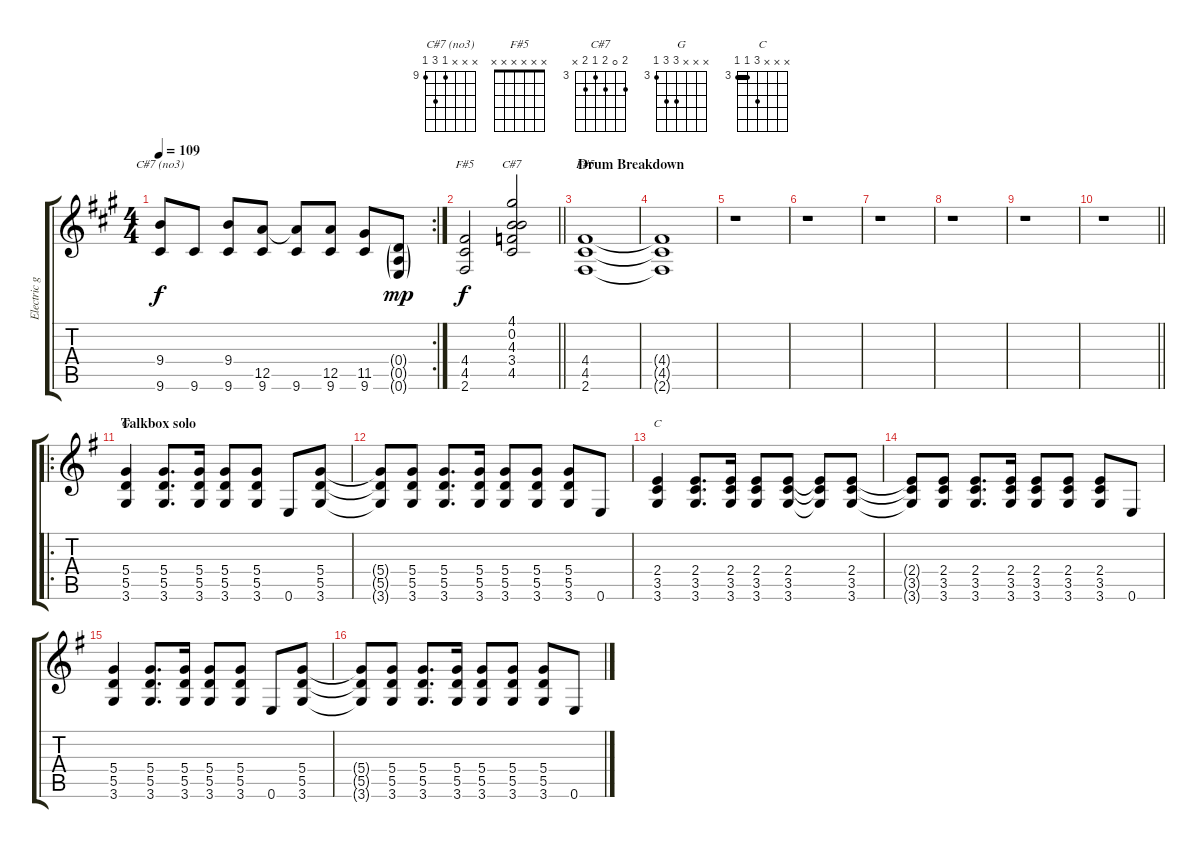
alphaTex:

\track ("Electric guitar: Main" "Electric g") {instrument overdrivenguitar}
\staff {score tabs}
\tuning (E4 B3 G3 D3 A2 E2) {hide}
\chord ("C#7 (no3)" x x x 9 11 9) {firstfret 9}
\chord ("F#5" x x x 4 4 2) {firstfret 2}
\chord ("C#7" 4 0 4 3 4 x) {firstfret 3}
\chord ("F#5" x x x x x x)
\chord ("G" x x x 5 5 3) {firstfret 3}
\chord ("C" x x x 5 3 3) {firstfret 3 barre 3}
\rc 2
\ts (4 4)
\tempo 109
\clef g2
\ks a
(9.4 9.6).8{ch "C#7 (no3)" dy f} 9.6.8 (9.4 9.6).8 (12.5 9.6).8 (12.5{t} 9.6).8 (12.5 9.6).8 (11.5 9.6).8 (0.4{g} 0.5{g} 0.6{g}).8{dy mp} |
\barLineRight lightlight
(4.4 4.5 2.6).2{ch "F#5" dy f} (4.1 0.2 4.3 3.4 4.5).2{ch "C#7"} |
\section ("" "Drum Breakdown")
(4.4 4.5 2.6).1{ch "F#5"} |
(4.4{t} 4.5{t} 2.6{t}).1 |
r.1 |
r.1 |
r.1 |
r.1 |
r.1 |
\barLineRight lightlight
r.1 |
\ro
\section ("" "Talkbox solo")
\ks g
(5.4 5.5 3.6).4{ch "G"} (5.4 5.5 3.6).8{d} (5.4 5.5 3.6).16 (5.4 5.5 3.6).8 (5.4 5.5 3.6).8 0.6.8 (5.4 5.5 3.6).8 |
(5.4{t} 5.5{t} 3.6{t}).8 (5.4 5.5 3.6).8 (5.4 5.5 3.6).8{d} (5.4 5.5 3.6).16 (5.4 5.5 3.6).8 (5.4 5.5 3.6).8 (5.4 5.5 3.6).8 0.6.8 |
(2.4 3.5 3.6).4{ch "C"} (2.4 3.5 3.6).8{d} (2.4 3.5 3.6).16 (2.4 3.5 3.6).8 (2.4 3.5 3.6).8 (2.4{t} 3.5{t} 3.6{t}).8 (2.4 3.5 3.6).8 |
(2.4{t} 3.5{t} 3.6{t}).8 (2.4 3.5 3.6).8 (2.4 3.5 3.6).8{d} (2.4 3.5 3.6).16 (2.4 3.5 3.6).8 (2.4 3.5 3.6).8 (2.4 3.5 3.6).8 0.6.8 |
(5.4 5.5 3.6).4 (5.4 5.5 3.6).8{d} (5.4 5.5 3.6).16 (5.4 5.5 3.6).8 (5.4 5.5 3.6).8 0.6.8 (5.4 5.5 3.6).8 |
(5.4{t} 5.5{t} 3.6{t}).8 (5.4 5.5 3.6).8 (5.4 5.5 3.6).8{d} (5.4 5.5 3.6).16 (5.4 5.5 3.6).8 (5.4 5.5 3.6).8 (5.4 5.5 3.6).8 0.6.8
